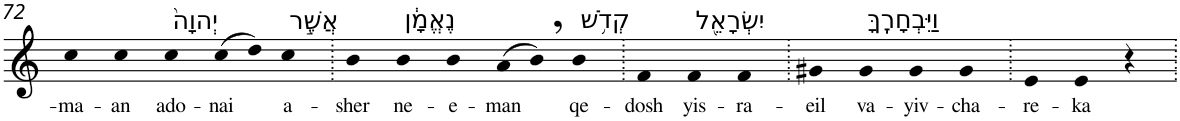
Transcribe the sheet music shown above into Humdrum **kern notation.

**kern	**text
*part1	*part1
*staff1	*staff1
*I"Piano	*
*I'Pno	*
!!LO:PB:g=z
*clefG2	*
*k[]	*
=72	=72
!	!LO:LY:b
4cc	-ma-
!	!LO:LY:b
4cc	-an
!LO:TX:a:t=יְהוָה֙	!
!	!LO:LY:b
4cc	ado-
!	!LO:LY:b
(8cc	-nai
8dd)	.
!LO:TX:a:t=אֲשֶׁ֣ר	!
!	!LO:LY:b
4cc	a-
=73.	=73.
!	!LO:LY:b
4b	-sher
!LO:TX:a:t=נֶאֱמָ֔ן	!
!	!LO:LY:b
4b	ne-
!	!LO:LY:b
4b	-e-
!	!LO:LY:b
(8a	-man
8b,)	.
!LO:TX:a:t=קְדֹ֥שׁ	!
!	!LO:LY:b
4b	qe-
=74.	=74.
!	!LO:LY:b
4f	-dosh
!LO:TX:a:t=יִשְׂרָאֵ֖ל	!
!	!LO:LY:b
4f	yis-
!	!LO:LY:b
4f	-ra-
=75.	=75.
!	!LO:LY:b
4g#X	-eil
!LO:TX:a:t=וַיִּבְחָרֶֽךָּ	!
!	!LO:LY:b
4g#	va-
!	!LO:LY:b
4g#	-yiv-
!	!LO:LY:b
4g#	-cha-
=76.	=76.
!	!LO:LY:b
4e	-re-
!	!LO:LY:b
4e	-ka
4r	.
=.	=.
*-	*-
